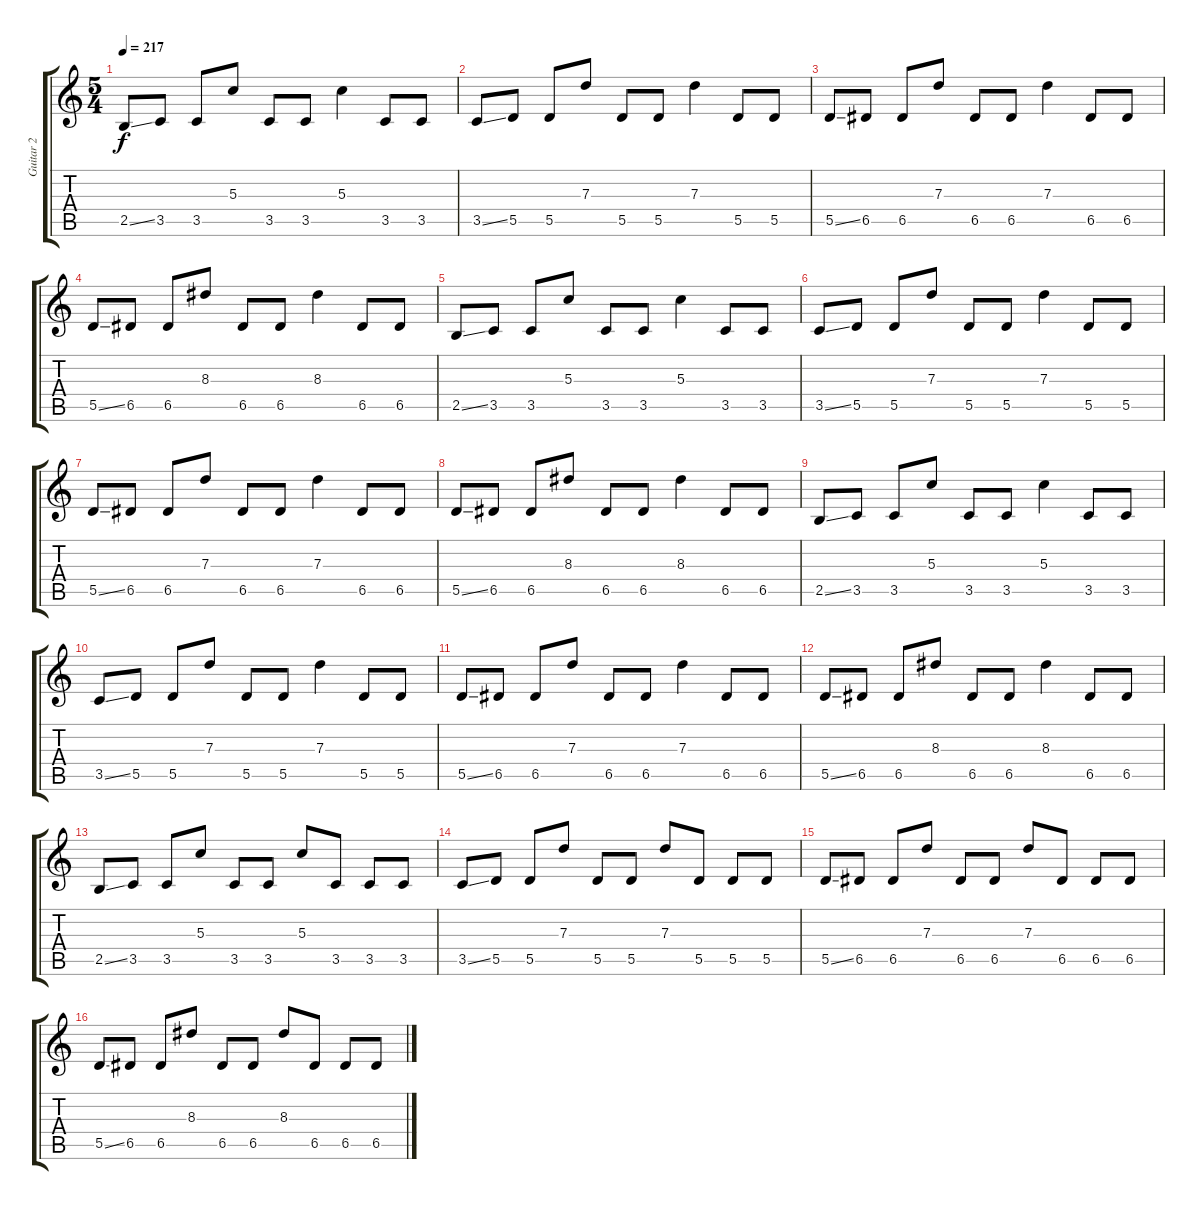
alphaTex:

\track ("Guitar 2" "Guitar 2") {instrument electricguitarmuted}
\staff {score tabs}
\tuning (E4 B3 G3 D3 A2 D2) {hide}
\ts (5 4)
\tempo 217
\clef g2
\ks c
2.5{ss}.8{dy f instrument distortionguitar} 3.5.8 3.5.8 5.3.8 3.5.8 3.5.8 5.3.4 3.5.8 3.5.8 |
3.5{ss}.8 5.5.8 5.5.8 7.3.8 5.5.8 5.5.8 7.3.4 5.5.8 5.5.8 |
5.5{ss}.8 6.5.8 6.5.8 7.3.8 6.5.8 6.5.8 7.3.4 6.5.8 6.5.8 |
5.5{ss}.8 6.5.8 6.5.8 8.3.8 6.5.8 6.5.8 8.3.4 6.5.8 6.5.8 |
2.5{ss}.8{instrument distortionguitar} 3.5.8 3.5.8 5.3.8 3.5.8 3.5.8 5.3.4 3.5.8 3.5.8 |
3.5{ss}.8 5.5.8 5.5.8 7.3.8 5.5.8 5.5.8 7.3.4 5.5.8 5.5.8 |
5.5{ss}.8 6.5.8 6.5.8 7.3.8 6.5.8 6.5.8 7.3.4 6.5.8 6.5.8 |
5.5{ss}.8 6.5.8 6.5.8 8.3.8 6.5.8 6.5.8 8.3.4 6.5.8 6.5.8 |
2.5{ss}.8{instrument distortionguitar} 3.5.8 3.5.8 5.3.8 3.5.8 3.5.8 5.3.4 3.5.8 3.5.8 |
3.5{ss}.8 5.5.8 5.5.8 7.3.8 5.5.8 5.5.8 7.3.4 5.5.8 5.5.8 |
5.5{ss}.8 6.5.8 6.5.8 7.3.8 6.5.8 6.5.8 7.3.4 6.5.8 6.5.8 |
5.5{ss}.8 6.5.8 6.5.8 8.3.8 6.5.8 6.5.8 8.3.4 6.5.8 6.5.8 |
2.5{ss}.8{instrument distortionguitar} 3.5.8 3.5.8 5.3.8 3.5.8 3.5.8 5.3.8 3.5.8 3.5.8 3.5.8 |
3.5{ss}.8 5.5.8 5.5.8 7.3.8 5.5.8 5.5.8 7.3.8 5.5.8 5.5.8 5.5.8 |
5.5{ss}.8 6.5.8 6.5.8 7.3.8 6.5.8 6.5.8 7.3.8 6.5.8 6.5.8 6.5.8 |
5.5{ss}.8 6.5.8 6.5.8 8.3.8 6.5.8 6.5.8 8.3.8 6.5.8 6.5.8 6.5.8
